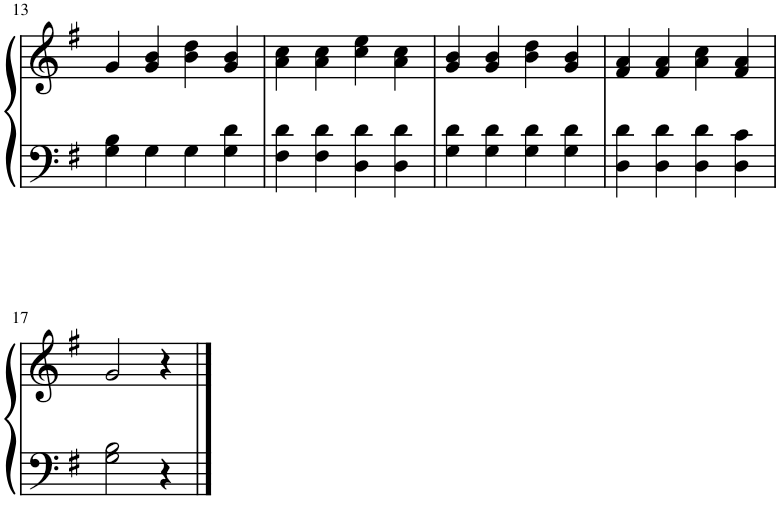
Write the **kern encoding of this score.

**kern	**kern
*part1	*part1
*staff2	*staff1
*I"Piano	*
*I'Pno.	*
!!LO:PB:g=z
*clefF4	*clefG2
*k[f#]	*k[f#]
*M4/4	*M4/4
=13	=13
4G\ 4B\	4g/
4G\	4g/ 4b/
4G\	4b\ 4dd\
4G\ 4d\	4g/ 4b/
=14	=14
4F#\ 4d\	4a\ 4cc\
4F#\ 4d\	4a\ 4cc\
4D\ 4d\	4cc\ 4ee\
4D\ 4d\	4a\ 4cc\
=15	=15
4G\ 4d\	4g/ 4b/
4G\ 4d\	4g/ 4b/
4G\ 4d\	4b\ 4dd\
4G\ 4d\	4g/ 4b/
=16	=16
4D\ 4d\	4f#/ 4a/
4D\ 4d\	4f#/ 4a/
4D\ 4d\	4a\ 4cc\
4D\ 4c\	4f#/ 4a/
!!LO:LB:g=z
=17	=17
2G\ 2B\	2g/
4r	4r
==	==
*-	*-
